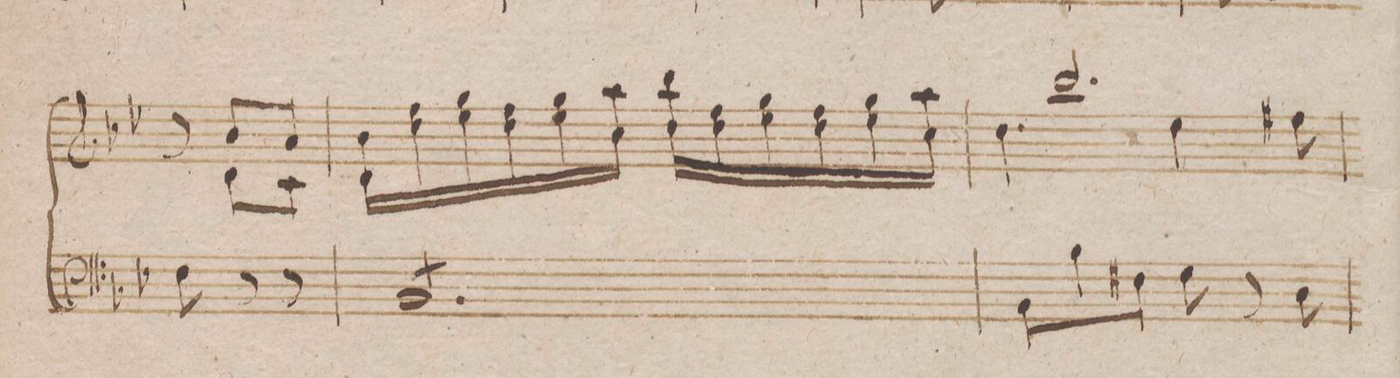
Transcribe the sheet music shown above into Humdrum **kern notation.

**kern
*I"Organo.
*clefF4
*k[b-e-]
*M6/8
8F\
8r
8r
=58
*tremolo
8BB-/L
8BB-/
8BB-/
8BB-/
8BB-/
8BB-/J
*Xtremolo
=59
8BB-\L
8B-\
8F#X\J
8G\
8r
8D\
=60
*-
